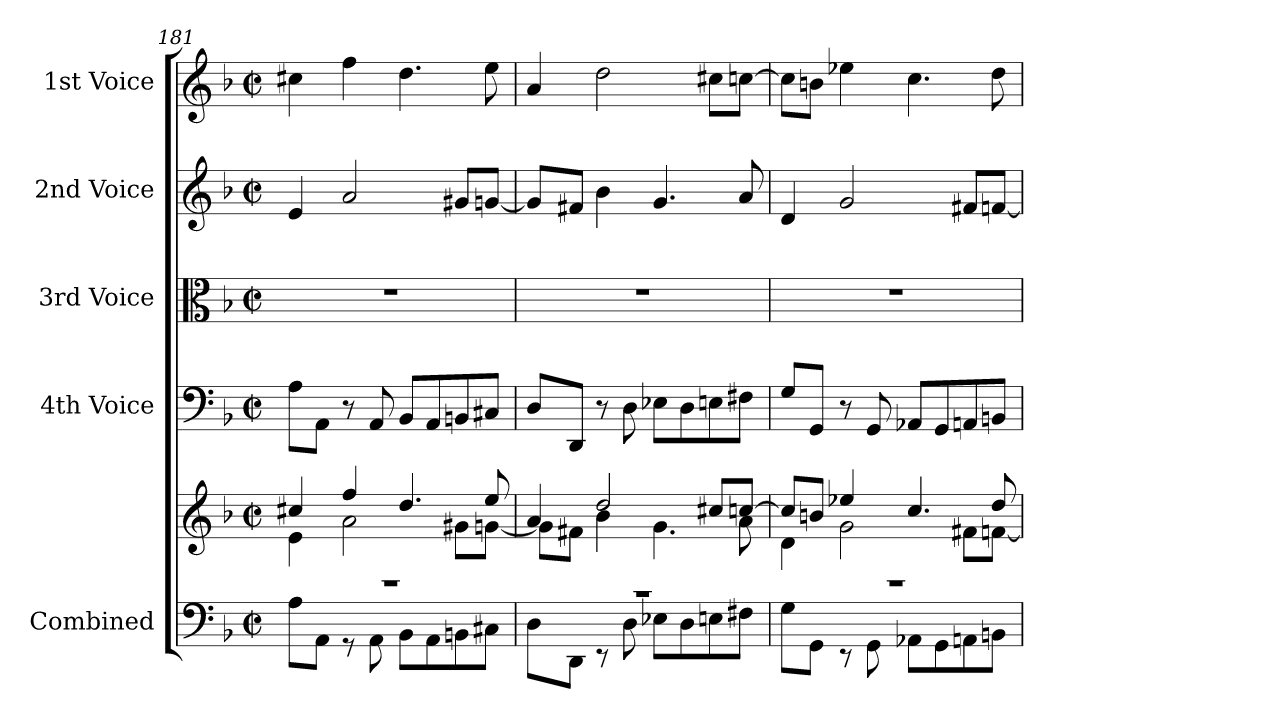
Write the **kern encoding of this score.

**kern	**kern	**kern	**kern	**kern	**kern
*part5	*part5	*part4	*part3	*part2	*part1
*staff6	*staff5	*staff4	*staff3	*staff2	*staff1
*I"Combined	*	*I"4th Voice	*I"3rd Voice	*I"2nd Voice	*I"1st Voice
*clefF4	*clefG2	*clefF4	*clefC3	*clefG2	*clefG2
*k[b-]	*k[b-]	*k[b-]	*k[b-]	*k[b-]	*k[b-]
*M2/2	*M2/2	*M2/2	*M2/2	*M2/2	*M2/2
*met(c|)	*met(c|)	*met(c|)	*met(c|)	*met(c|)	*met(c|)
=181	=181	=181	=181	=181	=181
*^	*^	*	*	*	*
1r	8A\L	4cc#X/	4e\	8A\L	1r	4e/	4cc#X\
.	8AA\J	.	.	8AA\J	.	.	.
.	8r	4ff/	2a\	8r	.	2a/	4ff\
.	8AA\	.	.	8AA/	.	.	.
.	8BB-\L	4.dd/	.	8BB-/L	.	.	4.dd\
.	8AA\	.	.	8AA/	.	.	.
.	8BBn\	.	8g#X\L	8BBn/	.	8g#X/L	.
.	8C#X\J	8ee/	[8gn\J	8C#X/J	.	[8gn/J	8ee\
!!LO:PB:g=z
=182	=182	=182	=182	=182	=182	=182	=182
1r	8D\L	4a/	8g\L]	8D/L	1r	8g/L]	4a/
.	8DD\J	.	8f#X\J	8DD/J	.	8f#X/J	.
.	8r	2dd/	4b-\	8r	.	4b-\	2dd\
.	8D\	.	.	8D\	.	.	.
.	8E-X\L	.	4.g\	8E-X\L	.	4.g/	.
.	8D\	.	.	8D\	.	.	.
.	8En\	8cc#X/L	.	8En\	.	.	8cc#X\L
.	8F#X\J	[8ccn/J	8a\	8F#X\J	.	8a/	[8ccn\J
=183	=183	=183	=183	=183	=183	=183	=183
1r	8G\L	8cc/L]	4d\	8G/L	1r	4d/	8cc\L]
.	8GG\J	8bn/J	.	8GG/J	.	.	8bn\J
.	8r	4ee-X/	2g\	8r	.	2g/	4ee-X\
.	8GG\	.	.	8GG/	.	.	.
.	8AA-X\L	4.cc/	.	8AA-X/L	.	.	4.cc\
.	8GG\	.	.	8GG/	.	.	.
.	8AAn\	.	8f#X\L	8AAn/	.	8f#X/L	.
.	8BBn\J	8dd/	[8fn\J	8BBn/J	.	[8fn/J	8dd\
*v	*v	*	*	*	*	*	*
*	*v	*v	*	*	*	*
=	=	=	=	=	=
*-	*-	*-	*-	*-	*-
